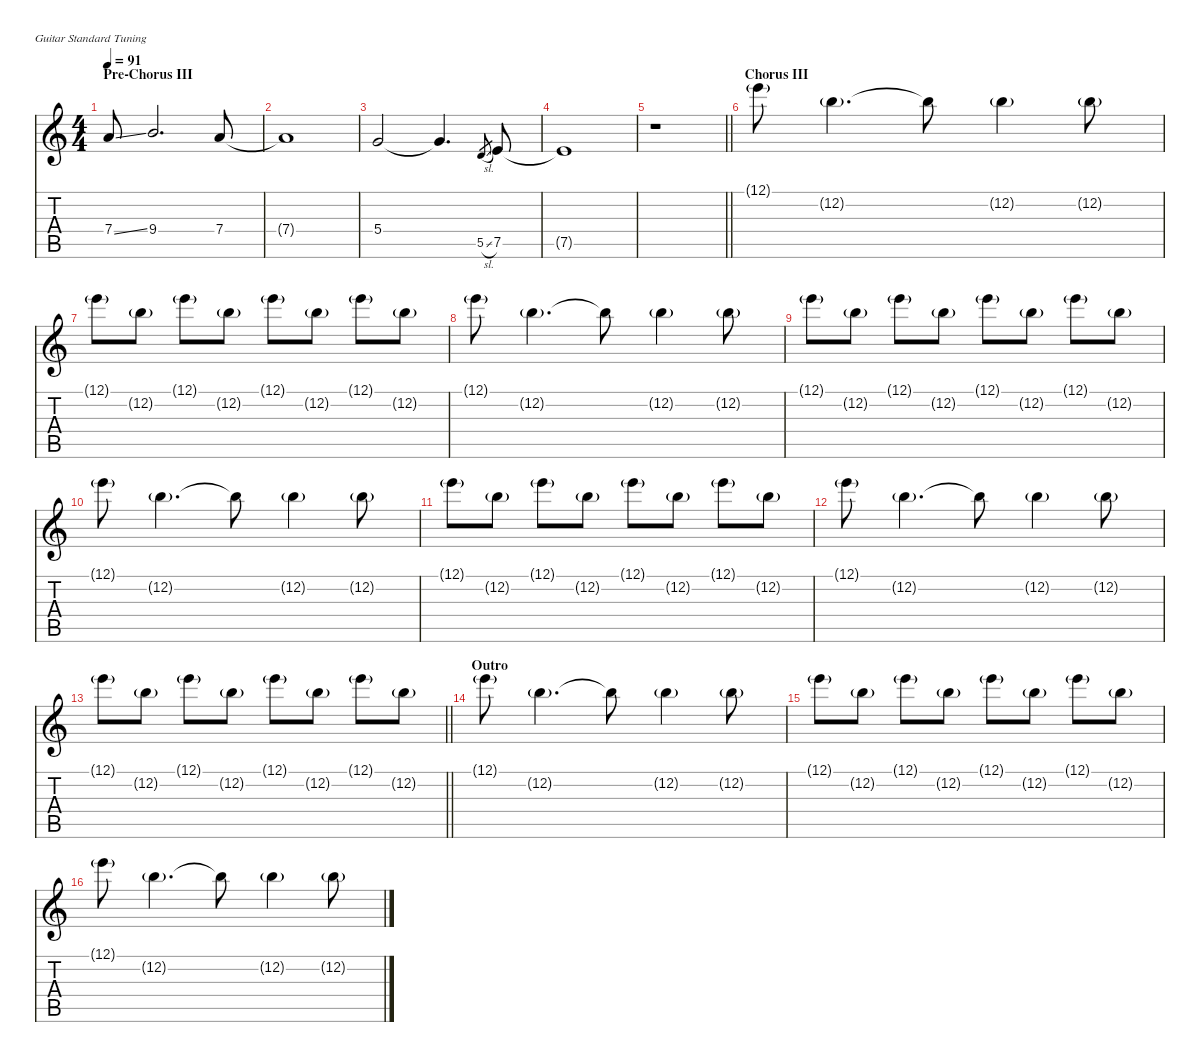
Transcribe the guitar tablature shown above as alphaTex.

\defaultSystemsLayout 4
\hideDynamics
\bracketExtendMode nobrackets
\singleTrackTrackNamePolicy hidden
\multiTrackTrackNamePolicy hidden
\otherSystemsTrackNameOrientation horizontal
\track ("Lead Fills" "od.guit.") {defaultSystemsLayout 8 instrument overdrivenguitar}
\staff {score tabs}
\tuning (E4 B3 G3 D3 A2 E2)
\ts (4 4)
\section ("" "Pre-Chorus III")
\tempo 91
\clef g2
\ks c
7.4{ss}.8{dy f beam Up} 9.4.2{d beam Up} 7.4.8{dy mp beam Up} |
7.4{t}.1{beam Up} |
5.4.2{beam Up} 5.4{t}.4{d beam Up} 5.5{sl}.8{gr dy mf beam Up} 7.5.8{dy mp beam Up} |
7.5{t}.1{dy mf beam Up} |
\barLineRight lightlight
r.1{beam Down} |
\section ("" "Chorus III")
12.1{g}.8{instrument acousticguitarsteel beam Down} 12.2{g}.4{d beam Down} 12.2{t}.8{dy mp beam Down} 12.2{g}.4{dy mf beam Down} 12.2{g}.8{beam Down} |
12.1{g}.8{beam Down} 12.2{g}.8{beam Down} 12.1{g}.8{beam Down} 12.2{g}.8{beam Down} 12.1{g}.8{beam Down} 12.2{g}.8{beam Down} 12.1{g}.8{beam Down} 12.2{g}.8{beam Down} |
12.1{g}.8{beam Down} 12.2{g}.4{d beam Down} 12.2{t}.8{dy mp beam Down} 12.2{g}.4{dy mf beam Down} 12.2{g}.8{beam Down} |
12.1{g}.8{beam Down} 12.2{g}.8{beam Down} 12.1{g}.8{beam Down} 12.2{g}.8{beam Down} 12.1{g}.8{beam Down} 12.2{g}.8{beam Down} 12.1{g}.8{beam Down} 12.2{g}.8{beam Down} |
12.1{g}.8{beam Down} 12.2{g}.4{d beam Down} 12.2{t}.8{dy mp beam Down} 12.2{g}.4{dy mf beam Down} 12.2{g}.8{beam Down} |
12.1{g}.8{beam Down} 12.2{g}.8{beam Down} 12.1{g}.8{beam Down} 12.2{g}.8{beam Down} 12.1{g}.8{beam Down} 12.2{g}.8{beam Down} 12.1{g}.8{beam Down} 12.2{g}.8{beam Down} |
12.1{g}.8{beam Down} 12.2{g}.4{d beam Down} 12.2{t}.8{dy mp beam Down} 12.2{g}.4{dy mf beam Down} 12.2{g}.8{beam Down} |
\barLineRight lightlight
12.1{g}.8{beam Down} 12.2{g}.8{beam Down} 12.1{g}.8{beam Down} 12.2{g}.8{beam Down} 12.1{g}.8{beam Down} 12.2{g}.8{beam Down} 12.1{g}.8{beam Down} 12.2{g}.8{beam Down} |
\section ("" "Outro")
12.1{g}.8{beam Down} 12.2{g}.4{d beam Down} 12.2{t}.8{dy mp beam Down} 12.2{g}.4{dy mf beam Down} 12.2{g}.8{beam Down} |
12.1{g}.8{beam Down} 12.2{g}.8{beam Down} 12.1{g}.8{beam Down} 12.2{g}.8{beam Down} 12.1{g}.8{beam Down} 12.2{g}.8{beam Down} 12.1{g}.8{beam Down} 12.2{g}.8{beam Down} |
12.1{g}.8{beam Down} 12.2{g}.4{d beam Down} 12.2{t}.8{dy mp beam Down} 12.2{g}.4{dy mf beam Down} 12.2{g}.8{beam Down}
